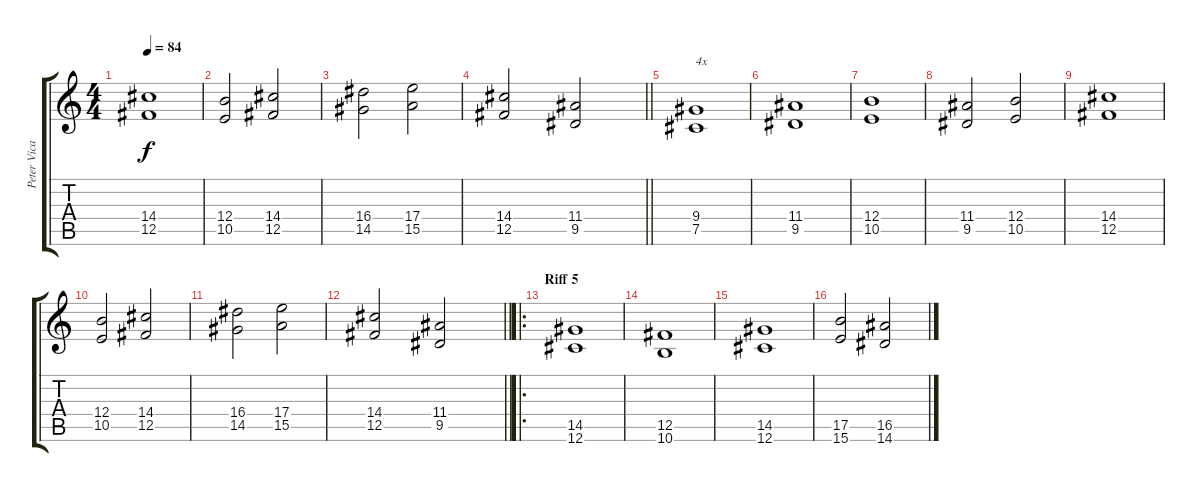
\track ("Peter Vicar" "Peter Vica") {instrument distortionguitar}
\staff {score tabs}
\tuning (Db4 Ab3 E3 B2 Gb2 Db2) {hide}
\ts (4 4)
\tempo 84
\clef g2
\ks c
(14.4 12.5).1{dy f} |
(12.4 10.5).2 (14.4 12.5).2 |
(16.4 14.5).2 (17.4 15.5).2 |
\barLineRight lightlight
(14.4 12.5).2 (11.4 9.5).2 |
(9.4 7.5).1{txt "4x"} |
(11.4 9.5).1 |
(12.4 10.5).1 |
(11.4 9.5).2 (12.4 10.5).2 |
(14.4 12.5).1 |
(12.4 10.5).2 (14.4 12.5).2 |
(16.4 14.5).2 (17.4 15.5).2 |
\barLineRight lightlight
(14.4 12.5).2 (11.4 9.5).2 |
\ro
\section ("" "Riff 5")
(14.5 12.6).1 |
(12.5 10.6).1 |
(14.5 12.6).1 |
(17.5 15.6).2 (16.5 14.6).2
